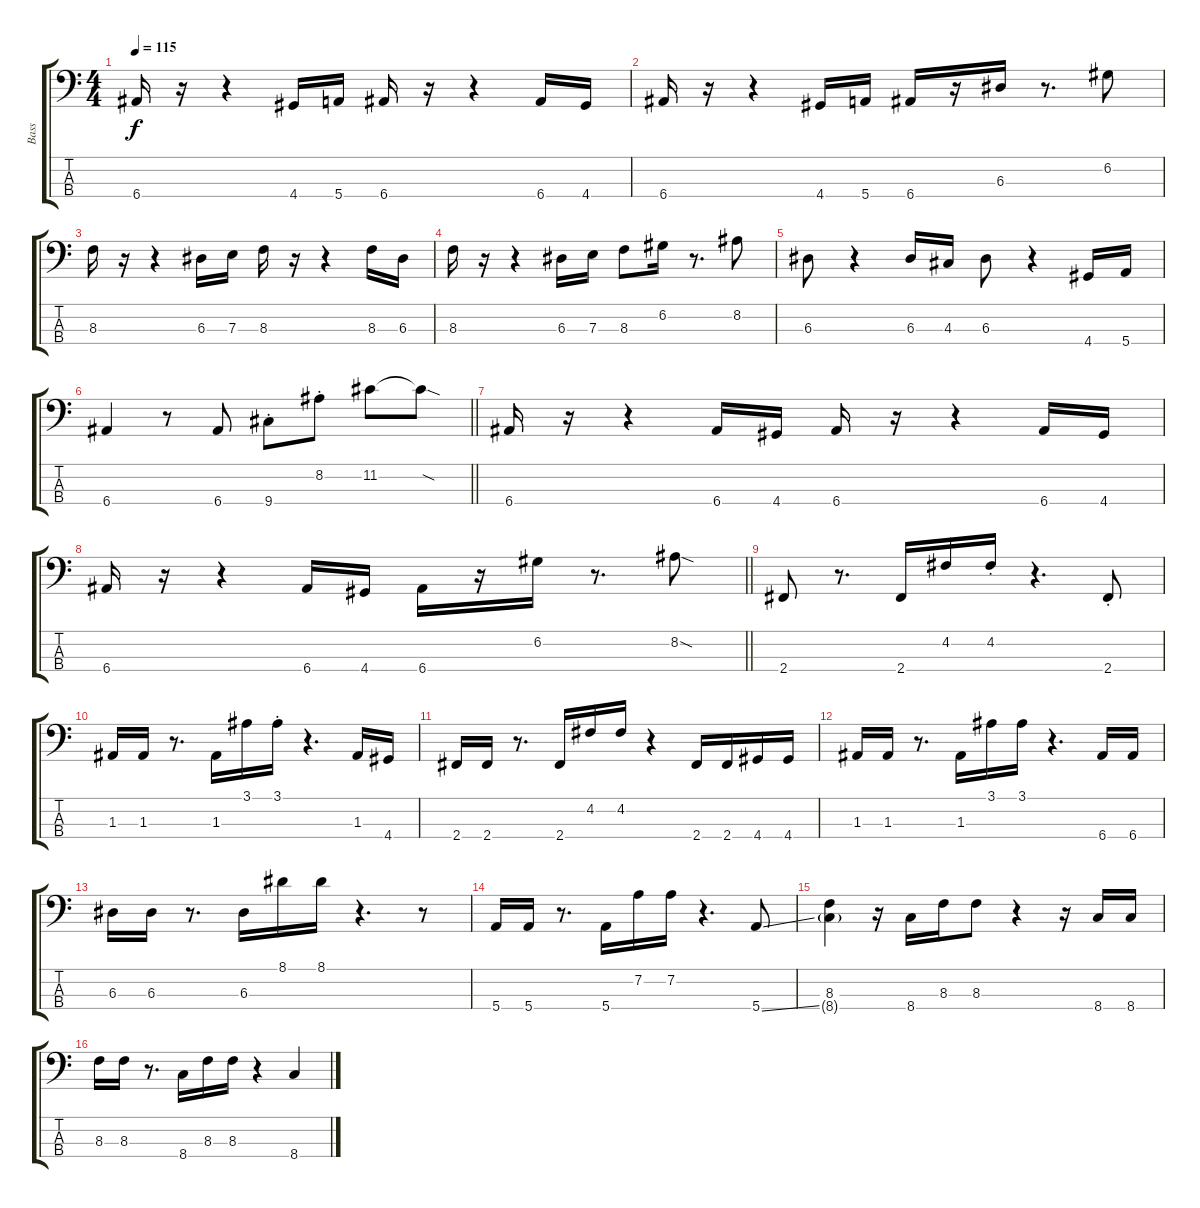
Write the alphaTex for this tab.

\track ("Bass" "Bass") {instrument electricbassfinger}
\staff {score tabs}
\tuning (G2 D2 A1 E1) {hide}
\ts (4 4)
\tempo 115
\clef f4
\ks c
6.4.16{dy f} r.16 r.4 4.4.16 5.4.16 6.4.16 r.16 r.4 6.4.16 4.4.16 |
6.4.16 r.16 r.4 4.4.16 5.4.16 6.4.16 r.16 6.3.16 r.8{d} 6.2.8 |
8.3.16 r.16 r.4 6.3.16 7.3.16 8.3.16 r.16 r.4 8.3.16 6.3.16 |
8.3.16 r.16 r.4 6.3.16 7.3.16 8.3.8 6.2.16 r.8{d} 8.2.8 |
6.3.8 r.4 6.3.16 4.3.16 6.3.8 r.4 4.4.16 5.4.16 |
\barLineRight lightlight
6.4.4 r.8 6.4.8 9.4{st}.8 8.2{st}.8 11.2.8 11.2{sod t}.8 |
6.4.16 r.16 r.4 6.4.16 4.4.16 6.4.16 r.16 r.4 6.4.16 4.4.16 |
\barLineRight lightlight
6.4.16 r.16 r.4 6.4.16 4.4.16 6.4.16 r.16 6.2.16 r.8{d} 8.2{sod}.8 |
2.4.8 r.8{d} 2.4.16 4.2.16 4.2{st}.16 r.4{d} 2.4{st}.8 |
1.3.16 1.3.16 r.8{d} 1.3.16 3.1.16 3.1{st}.16 r.4{d} 1.3.16 4.4.16 |
2.4.16 2.4.16 r.8{d} 2.4.16 4.2.16 4.2.16 r.4 2.4.16 2.4.16 4.4.16 4.4.16 |
1.3.16 1.3.16 r.8{d} 1.3.16 3.1.16 3.1.16 r.4{d} 6.4.16 6.4.16 |
6.3.16 6.3.16 r.8{d} 6.3.16 8.1.16 8.1.16 r.4{d} r.8 |
5.4.16 5.4.16 r.8{d} 5.4.16 7.2.16 7.2.16 r.4{d} 5.4{ss}.8 |
(8.3 8.4{g}).4 r.16 8.4.16 8.3.16 8.3.8 r.4 r.16 8.4.16 8.4.16 |
8.3.16 8.3.16 r.8{d} 8.4.16 8.3.16 8.3.16 r.4 8.4{ss}.4
